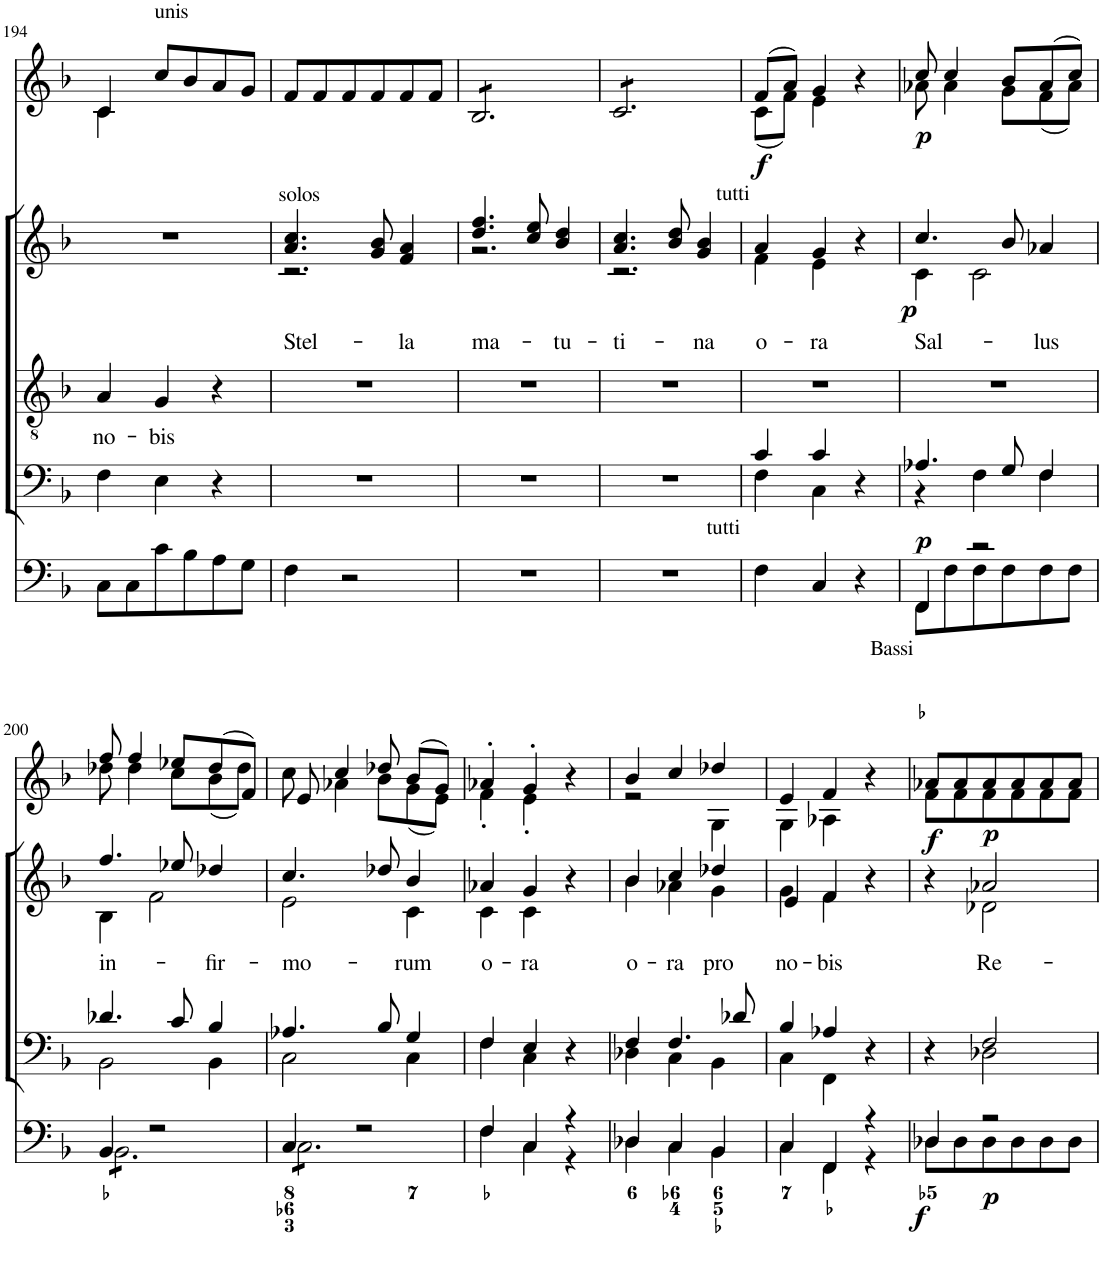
**kern	**dynam	**kern	**dynam	**kern	**text	**kern	**text	**dynam	**kern	**dynam	**kern	**dynam	**kern	**dynam
*part7	*part7	*part6	*part6	*part5	*part5	*part4	*part4	*part4	*part3	*part3	*part2	*part2	*part1	*part1
*staff7	*staff7	*staff6	*staff6	*staff5	*staff5	*staff4	*staff4	*staff4	*staff3	*staff3	*staff2	*staff2	*staff1	*staff1
*I"Organ	*	*I"Voice	*	*I"Tenor	*	*I"Voice	*	*	*I"Violin	*	*I"Violin	*	*I"2 Violini	*
*	*	*	*	*	*	*	*	*	*I'Vln	*	*I'Vln	*	*I'Vln	*
!!LO:PB:g=z
*clefF4	*	*clefF4	*	*clefGv2	*	*clefG2	*	*	*clefG2	*	*clefG2	*	*clefG2	*
*k[b-]	*	*k[b-]	*	*k[b-]	*	*k[b-]	*	*	*k[b-]	*	*k[b-]	*	*k[b-]	*
*M3/4	*	*M3/4	*	*M3/4	*	*M3/4	*	*	*M3/4	*	*M3/4	*	*M3/4	*
=194	=194	=194	=194	=194	=194	=194	=194	=194	=194	=194	=194	=194	=194	=194
!	!	!	!	!	!LO:LY:b	!	!	!	!	!	!	!	!	!
*	*	*	*	*	*	*	*	*	*	*	*	*	*^	*
8C\L	.	4F\	.	4A/	no-	2.r	.	.	4c	.	4c	.	4c/	4c\	.
8C\	.	.	.	.	.	.	.	.	.	.	.	.	.	.	.
!	!	!	!	!	!	!	!	!	!	!	!	!	!LO:TX:a:t=unis	!	!
!	!	!	!	!	!	!	!	!	!	!	!LO:TX:a:t=unis	!	!	!	!
!	!	!	!	!	!	!	!	!	!LO:TX:a:t=unis	!	!	!	!	!	!
!	!	!	!	!	!LO:LY:b	!	!	!	!	!	!	!	!	!	!
8c\	.	4E\	.	4G/	-bis	.	.	.	8cc\L	.	8cc\L	.	8cc/L	2ryy	.
8B-\	.	.	.	.	.	.	.	.	8b-\J	.	8b-\J	.	8b-/	.	.
8A\	.	4r	.	4r	.	.	.	.	8a/L	.	8a/L	.	8a/	.	.
8G\J	.	.	.	.	.	.	.	.	8g/J	.	8g/J	.	8g/J	.	.
*	*	*	*	*	*	*	*	*	*	*	*	*	*v	*v	*
=195	=195	=195	=195	=195	=195	=195	=195	=195	=195	=195	=195	=195	=195	=195
!	!	!	!	!	!	!LO:TX:a:t=solos	!	!	!	!	!	!	!	!
!	!	!	!	!	!	!	!LO:LY:b	!	!	!	!	!	!	!
*	*	*	*	*	*	*^	*	*	*	*	*	*	*	*
4F\	.	2.r	.	2.r	.	4.a/ 4.cc/	2.r	Stel-	.	8f/L	.	8f/L	.	8f/L	.
.	.	.	.	.	.	.	.	.	.	8f/J	.	8f/J	.	8f/	.
2r	.	.	.	.	.	.	.	.	.	8f/L	.	8f/L	.	8f/	.
.	.	.	.	.	.	8g/ 8b-/	.	.	.	8f/J	.	8f/J	.	8f/	.
!	!	!	!	!	!	!	!	!LO:LY:b	!	!	!	!	!	!	!
.	.	.	.	.	.	4f/ 4a/	.	-la	.	8f/L	.	8f/L	.	8f/	.
.	.	.	.	.	.	.	.	.	.	8f/J	.	8f/J	.	8f/J	.
=196	=196	=196	=196	=196	=196	=196	=196	=196	=196	=196	=196	=196	=196	=196	=196
!	!	!	!	!	!	!	!	!LO:LY:b	!	!	!	!	!	!	!
*	*	*	*	*	*	*	*	*	*	*tremolo	*	*	*	*	*
*	*	*	*	*	*	*	*	*	*	*	*	*tremolo	*	*	*
*	*	*	*	*	*	*	*	*	*	*	*	*	*	*tremolo	*
2.r	.	2.r	.	2.r	.	4.dd/ 4.ff/	2.r	ma-	.	8B-L	.	8B-L	.	8B-/L	.
.	.	.	.	.	.	.	.	.	.	8B-	.	8B-	.	8B-/	.
.	.	.	.	.	.	.	.	.	.	8B-	.	8B-	.	8B-/	.
.	.	.	.	.	.	8cc/ 8ee/	.	.	.	8B-	.	8B-	.	8B-/	.
!	!	!	!	!	!	!	!	!LO:LY:b	!	!	!	!	!	!	!
.	.	.	.	.	.	4b-/ 4dd/	.	-tu-	.	8B-	.	8B-	.	8B-/	.
.	.	.	.	.	.	.	.	.	.	8B-J	.	8B-J	.	8B-/J	.
=197	=197	=197	=197	=197	=197	=197	=197	=197	=197	=197	=197	=197	=197	=197	=197
!	!	!	!	!	!	!	!	!LO:LY:b	!	!	!	!	!	!	!
2.r	.	2.r	.	2.r	.	4.a/ 4.cc/	2.r	-ti-	.	8cL	.	8cL	.	8c/L	.
.	.	.	.	.	.	.	.	.	.	8c	.	8c	.	8c/	.
.	.	.	.	.	.	.	.	.	.	8c	.	8c	.	8c/	.
.	.	.	.	.	.	8b-/ 8dd/	.	.	.	8c	.	8c	.	8c/	.
!	!	!	!	!	!	!	!	!LO:LY:b	!	!	!	!	!	!	!
.	.	.	.	.	.	4g/ 4b-/	.	-na	.	8c	.	8c	.	8c/	.
.	.	.	.	.	.	.	.	.	.	8cJ	.	8cJ	.	8c/J	.
*	*	*	*	*	*	*	*	*	*	*	*	*	*	*Xtremolo	*
*	*	*	*	*	*	*	*	*	*	*	*	*Xtremolo	*	*	*
*	*	*	*	*	*	*	*	*	*	*Xtremolo	*	*	*	*	*
=198	=198	=198	=198	=198	=198	=198	=198	=198	=198	=198	=198	=198	=198	=198	=198
*	*	*^	*	*	*	*	*	*	*	*	*	*	*	*	*
!	!	!	!	!	!	!	!LO:TX:a:t=tutti	!	!	!	!	!	!	!	!	!
!LO:TX:a:t=tutti	!	!	!	!	!	!	!	!	!	!	!	!	!	!	!	!
!	!	!	!	!	!	!	!	!	!LO:LY:b	!	!	!LO:DY:b	!	!LO:DY:b	!	!LO:DY:b
*	*	*	*	*	*	*	*	*	*	*	*	*	*	*	*^	*
4F\	.	4c/	4F\	.	2.r	.	4a/	4f\	o-	.	8c/L	f	8f/L	f	(8f/L	(8c\L	f
.	.	.	.	.	.	.	.	.	.	.	8f/J	.	8a/J	.	8a/J)	8f\J)	.
!	!	!	!	!	!	!	!	!	!LO:LY:b	!	!	!	!	!	!	!	!
4C/	.	4c/	4C\	.	.	.	4g/	4e\	-ra	.	4e	.	4g	.	4g/	4e\	.
4r	.	4r	4ryy	.	.	.	4r	4ryy	.	.	4r	.	4r	.	4r	4ryy	.
=199	=199	=199	=199	=199	=199	=199	=199	=199	=199	=199	=199	=199	=199	=199	=199	=199	=199
*^	*	*	*	*	*	*	*	*	*	*	*	*	*	*	*	*	*
!LO:TX:b:t=Bassi	!	!	!	!	!	!	!	!	!	!	!	!	!	!	!	!	!	!
!	!	!	!	!	!LO:DY:b	!	!	!	!	!LO:LY:b	!LO:DY:b	!	!LO:DY:b	!	!LO:DY:b	!	!	!LO:DY:b
4FF/	8FF\L	.	4.A-X/	4r	p	2.r	.	4.cc/	4c\	Sal-	p	8a-X	p	8cc	p	8cc/	8a-X\	p
.	8F\	.	.	.	.	.	.	.	.	.	.	4a-	.	4cc	.	4cc/	4a-\	.
2r	8F\	.	.	4F\	.	.	.	.	2c\	.	.	.	.	.	.	.	.	.
.	8F\	.	8G/	.	.	.	.	8b-/	.	.	.	8g	.	8b-	.	8b-/L	8g\L	.
!	!	!	!	!	!	!	!	!	!	!LO:LY:b	!	!	!	!	!	!	!	!
.	8F\	.	4F/	4F\	.	.	.	4a-X/	.	-lus	.	(8f/L	.	(8a-X\L	.	(8a-/	(8f\	.
.	8F\J	.	.	.	.	.	.	.	.	.	.	8a-/J)	.	8cc\J)	.	8cc/J)	8a-\J)	.
!!LO:LB:g=z	!!
=200	=200	=200	=200	=200	=200	=200	=200	=200	=200	=200	=200	=200	=200	=200	=200	=200	=200	=200
!	!	!	!	!	!	!	!	!	!	!LO:LY:b	!	!	!	!	!	!	!	!
*tremolo	*	*	*	*	*	*	*	*	*	*	*	*	*	*	*	*	*	*
4BB-/	8BB-\L	.	4.d-X/	2BB-\	.	2.r	.	4.ff/	4B-\	in-	.	8dd-X	.	8ff	.	8ff/	8dd-X\	.
.	8BB-\	.	.	.	.	.	.	.	.	.	.	4dd-	.	4ff	.	4ff/	4dd-\	.
2r	8BB-\	.	.	.	.	.	.	.	2f\	.	.	.	.	.	.	.	.	.
.	8BB-\	.	8c/	.	.	.	.	8ee-X/	.	.	.	8cc	.	8ee-X	.	8ee-X/L	8cc\L	.
!	!	!	!	!	!	!	!	!	!	!LO:LY:b	!	!	!	!	!	!	!	!
.	8BB-\	.	4B-/	4BB-\	.	.	.	4dd-X/	.	-fir-	.	(8b-\L	.	(8dd-X/L	.	(8dd-/	(8b-\	.
.	8BB-\J	.	.	.	.	.	.	.	.	.	.	8dd-\J)	.	8f/J)	.	8f/J)	8dd-\J)	.
=201	=201	=201	=201	=201	=201	=201	=201	=201	=201	=201	=201	=201	=201	=201	=201	=201	=201	=201
!	!	!	!	!	!	!	!	!	!	!LO:LY:b	!	!	!	!	!	!	!	!
4C/	8C\L	.	4.A-X/	2C\	.	2.r	.	4.cc/	2e\	-mo-	.	8cc	.	8e	.	8e/	8cc\	.
.	8C\	.	.	.	.	.	.	.	.	.	.	4a-X	.	4cc	.	4cc/	4a-X\	.
2r	8C\	.	.	.	.	.	.	.	.	.	.	.	.	.	.	.	.	.
.	8C\	.	8B-/	.	.	.	.	8dd-X/	.	.	.	8b-	.	8dd-X	.	8dd-X/	8b-\L	.
!	!	!	!	!	!	!	!	!	!	!LO:LY:b	!	!	!	!	!	!	!	!
.	8C\	.	4G/	4C\	.	.	.	4b-/	4c\	-rum	.	(8g/L	.	(8b-/L	.	(8b-/L	(8g\	.
.	8C\J	.	.	.	.	.	.	.	.	.	.	8e/J)	.	8g/J)	.	8g/J)	8e\J)	.
*Xtremolo	*	*	*	*	*	*	*	*	*	*	*	*	*	*	*	*	*	*
=202	=202	=202	=202	=202	=202	=202	=202	=202	=202	=202	=202	=202	=202	=202	=202	=202	=202	=202
!	!	!	!	!	!	!	!	!	!	!LO:LY:b	!	!	!	!	!	!	!	!
4F/	4F\	.	4F/	4F\	.	2.r	.	4a-X/	4c\	o-	.	4f'	.	4a-X'	.	4a-X'/	4f'\	.
!	!	!	!	!	!	!	!	!	!	!LO:LY:b	!	!	!	!	!	!	!	!
4C/	4C\	.	4E/	4C\	.	.	.	4g/	4c\	-ra	.	4e'	.	4g'	.	4g'/	4e'\	.
4r	4r	.	4r	4ryy	.	.	.	4r	4ryy	.	.	4r	.	4r	.	4r	4ryy	.
=203	=203	=203	=203	=203	=203	=203	=203	=203	=203	=203	=203	=203	=203	=203	=203	=203	=203	=203
!	!	!	!	!	!	!	!	!	!	!LO:LY:b	!	!	!	!	!	!	!	!
4D-X/	4D-\	.	4F/	4D-X\	.	2.r	.	4b-/	4b-\	o-	.	2r	.	4b-	.	4b-/	2r	.
!	!	!	!	!	!	!	!	!	!	!LO:LY:b	!	!	!	!	!	!	!	!
4C/	4C\	.	4.F/	4C\	.	.	.	4cc/	4a-X\	-ra	.	.	.	4cc	.	4cc/	.	.
!	!	!	!	!	!	!	!	!	!	!LO:LY:b	!	!	!	!	!	!	!	!
4BB-/	4BB-\	.	.	4BB-\	.	.	.	4dd-X/	4g\	pro	.	4G	.	4dd-X	.	4dd-X/	4G\	.
.	.	.	8d-X/	.	.	.	.	.	.	.	.	.	.	.	.	.	.	.
=204	=204	=204	=204	=204	=204	=204	=204	=204	=204	=204	=204	=204	=204	=204	=204	=204	=204	=204
!	!	!	!	!	!	!	!	!	!	!LO:LY:b	!	!	!	!	!	!	!	!
4C/	4C\	.	4B-/	4C\	.	2.r	.	4e/	4g\	no-	.	4G	.	4e	.	4e/	4G\	.
!	!	!	!	!	!	!	!	!	!	!LO:LY:b	!	!	!	!	!	!	!	!
4FF/	4FF\	.	4A-X/	4FF\	.	.	.	4f/	4f\	-bis	.	4A-X	.	4f	.	4f/	4A-X\	.
4r	4r	.	4r	4ryy	.	.	.	4r	4ryy	.	.	4r	.	4r	.	4r	4ryy	.
=205	=205	=205	=205	=205	=205	=205	=205	=205	=205	=205	=205	=205	=205	=205	=205	=205	=205	=205
!	!	!LO:DY:b	!	!	!	!	!	!	!	!	!	!	!LO:DY:b	!	!LO:DY:b	!	!	!LO:DY:b
4D-X/	8D-\L	f	4r	4ryy	.	2.r	.	4r	4ryy	.	.	8f/L	f	8a-X/L	f	8a-X/L	8f\L	f
.	8D-\	.	.	.	.	.	.	.	.	.	.	8f/J	.	8a-/J	.	8a-/	8f\	.
!	!	!LO:DY:b	!	!	!	!	!	!	!	!LO:LY:b	!	!	!LO:DY:b	!	!LO:DY:b	!	!	!LO:DY:b
2r	8D-\	p	2F/	2D-X\	.	.	.	2a-X/	2d-X\	Re-	.	8f/L	p	8a-/L	p	8a-/	8f\	p
.	8D-\	.	.	.	.	.	.	.	.	.	.	8f/J	.	8a-/J	.	8a-/	8f\	.
.	8D-\	.	.	.	.	.	.	.	.	.	.	8f/L	.	8a-/L	.	8a-/	8f\	.
.	8D-\J	.	.	.	.	.	.	.	.	.	.	8f/J	.	8a-/J	.	8a-/J	8f\J	.
*v	*v	*	*	*	*	*	*	*v	*v	*	*	*	*	*	*	*v	*v	*
*	*	*v	*v	*	*	*	*	*	*	*	*	*	*	*	*
=	=	=	=	=	=	=	=	=	=	=	=	=	=	=
*-	*-	*-	*-	*-	*-	*-	*-	*-	*-	*-	*-	*-	*-	*-
